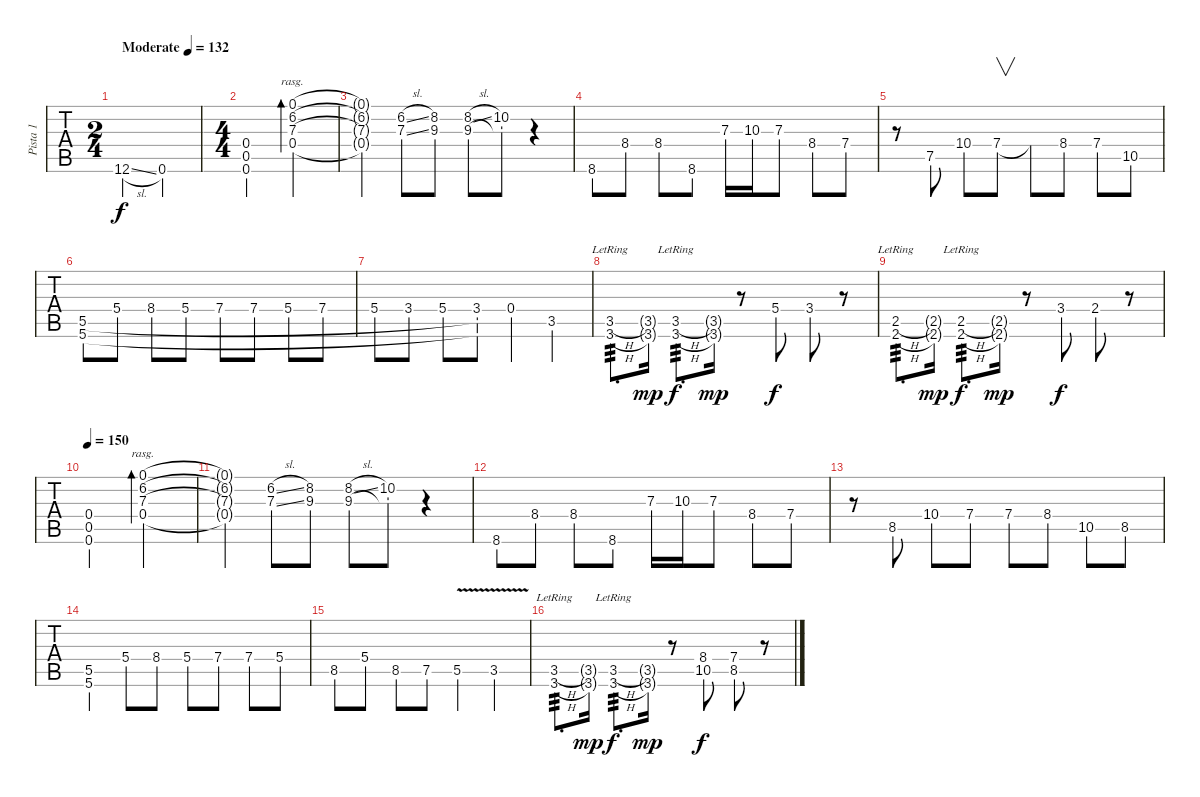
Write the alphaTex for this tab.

\track ("Pista 1" "Pista 1") {instrument electricguitarclean}
\staff {tabs}
\tuning (D4 A3 F3 C3 G2 C2) {hide}
\ts (2 4)
\section ("" "")
\tempo (132 "Moderate")
\clef g2
\ks c
12.6{sl}.4{dy f instrument electricguitarclean} 0.6.4 |
\ts (4 4)
(0.4 0.5 0.6).2 (0.1 6.2 7.3 0.4).2{bd 480 rasg ii} |
(0.1{t} 6.2{t} 7.3{t} 0.4{t}).4 (6.2{sl} 7.3{sl}).8 (8.2 9.3).8 (8.2{sl} 9.3).8 (10.2 9.3{t}).8 r.4 |
8.6.8 8.4.8 8.4.8 8.6.8 7.3.16 10.3.16 7.3.8 8.4.8 7.4.8 |
r.8 7.5.8 10.4.8 7.4.8{v} 7.4{t}.8 8.4.8 7.4.8 10.5.8 |
(5.5 5.6).8 5.4.8 8.4.8 5.4.8 7.4.8 7.4.8 5.4.8 7.4.8 |
5.4.8 3.4.8 5.4.8 (3.4 5.5{t} 5.6{t}).8 0.4.4 3.5.4 |
(3.5{h lr} 3.6{h lr}).8{d tp 3} (3.5{g} 3.6{g}).16{dy mp} (3.5{h lr} 3.6{h lr}).8{d tp 3 dy f} (3.5{g} 3.6{g}).16{dy mp} r.8 5.4.8{dy f} 3.4.8 r.8 |
(2.5{h lr} 2.6{h lr}).8{d tp 3} (2.5{g} 2.6{g}).16{dy mp} (2.5{h lr} 2.6{h lr}).8{d tp 3 dy f} (2.5{g} 2.6{g}).16{dy mp} r.8 3.4.8{dy f} 2.4.8 r.8 |
\tempo 150
(0.4 0.5 0.6).2 (0.1 6.2 7.3 0.4).2{bd 480 rasg ii} |
(0.1{t} 6.2{t} 7.3{t} 0.4{t}).4 (6.2{sl} 7.3{sl}).8 (8.2 9.3).8 (8.2{sl} 9.3).8 (10.2 9.3{t}).8 r.4 |
8.6.8 8.4.8 8.4.8 8.6.8 7.3.16 10.3.16 7.3.8 8.4.8 7.4.8 |
r.8 8.5.8 10.4.8 7.4.8 7.4.8 8.4.8 10.5.8 8.5.8 |
(5.5 5.6).4 5.4.8 8.4.8 5.4.8 7.4.8 7.4.8 5.4.8 |
8.5.8 5.4.8 8.5.8 7.5.8 5.5{v}.4 3.5{v}.4 |
(3.5{h lr} 3.6{h lr}).8{d tp 3} (3.5{g} 3.6{g}).16{dy mp} (3.5{h lr} 3.6{h lr}).8{d tp 3 dy f} (3.5{g} 3.6{g}).16{dy mp} r.8 (8.4 10.5).8{dy f} (7.4 8.5).8 r.8
